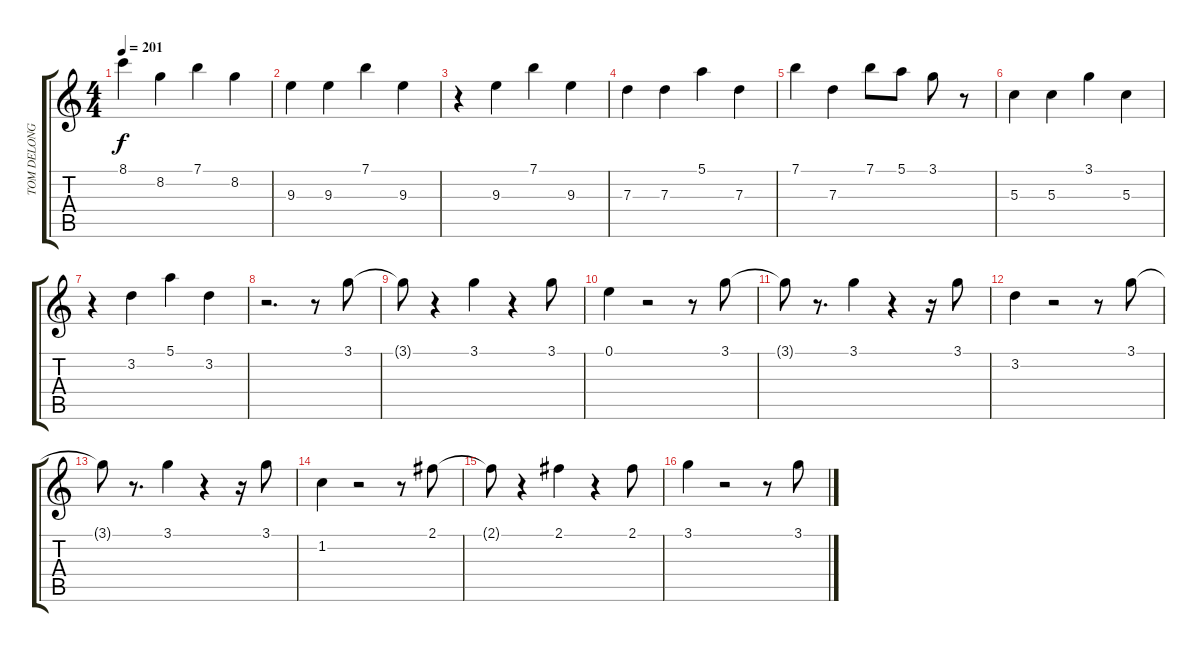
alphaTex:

\track ("TOM DELONGE" "TOM DELONG") {instrument distortionguitar}
\staff {score tabs}
\tuning (E4 B3 G3 D3 A2 E2) {hide}
\ts (4 4)
\tempo 201
\clef g2
\ks c
8.1.4{dy f} 8.2.4 7.1.4 8.2.4 |
9.3.4 9.3.4 7.1.4 9.3.4 |
r.4 9.3.4 7.1.4 9.3.4 |
7.3.4 7.3.4 5.1.4 7.3.4 |
7.1.4 7.3.4 7.1.8 5.1.8 3.1.8 r.8 |
5.3.4 5.3.4 3.1.4 5.3.4 |
r.4 3.2.4 5.1.4 3.2.4 |
r.2{d} r.8 3.1.8 |
3.1{t}.8 r.4 3.1.4 r.4 3.1.8 |
0.1.4 r.2 r.8 3.1.8 |
3.1{t}.8 r.8{d} 3.1.4 r.4 r.16 3.1.8 |
3.2.4 r.2 r.8 3.1.8 |
3.1{t}.8 r.8{d} 3.1.4 r.4 r.16 3.1.8 |
1.2.4 r.2 r.8 2.1.8 |
2.1{t}.8 r.4 2.1.4 r.4 2.1.8 |
3.1.4 r.2 r.8 3.1.8
